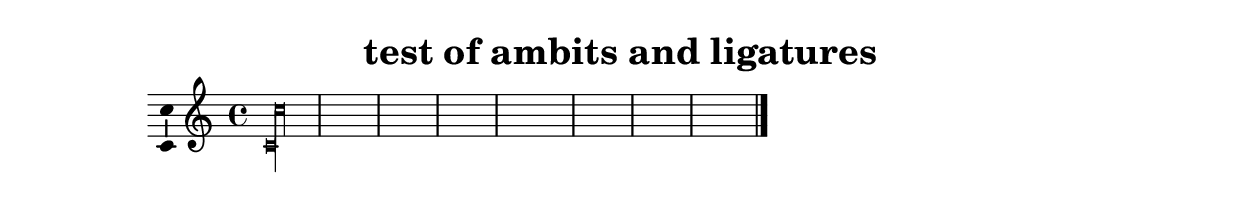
\version "2.14"
\header{
  title = "test of ambits and ligatures" 
}
testnotes = {
  \relative c' {
  \[ c\longa c'\longa \] %This is a ligature; 
  \bar "|."
}}
\score{
  <<
	\context Staff="default"
	{
	    \testnotes
	}
      >>
	\layout {
	  \context{
		\Voice
		\consists Ambitus_engraver
		\remove Ligature_bracket_engraver
		\consists Mensural_ligature_engraver

	}
}
}
